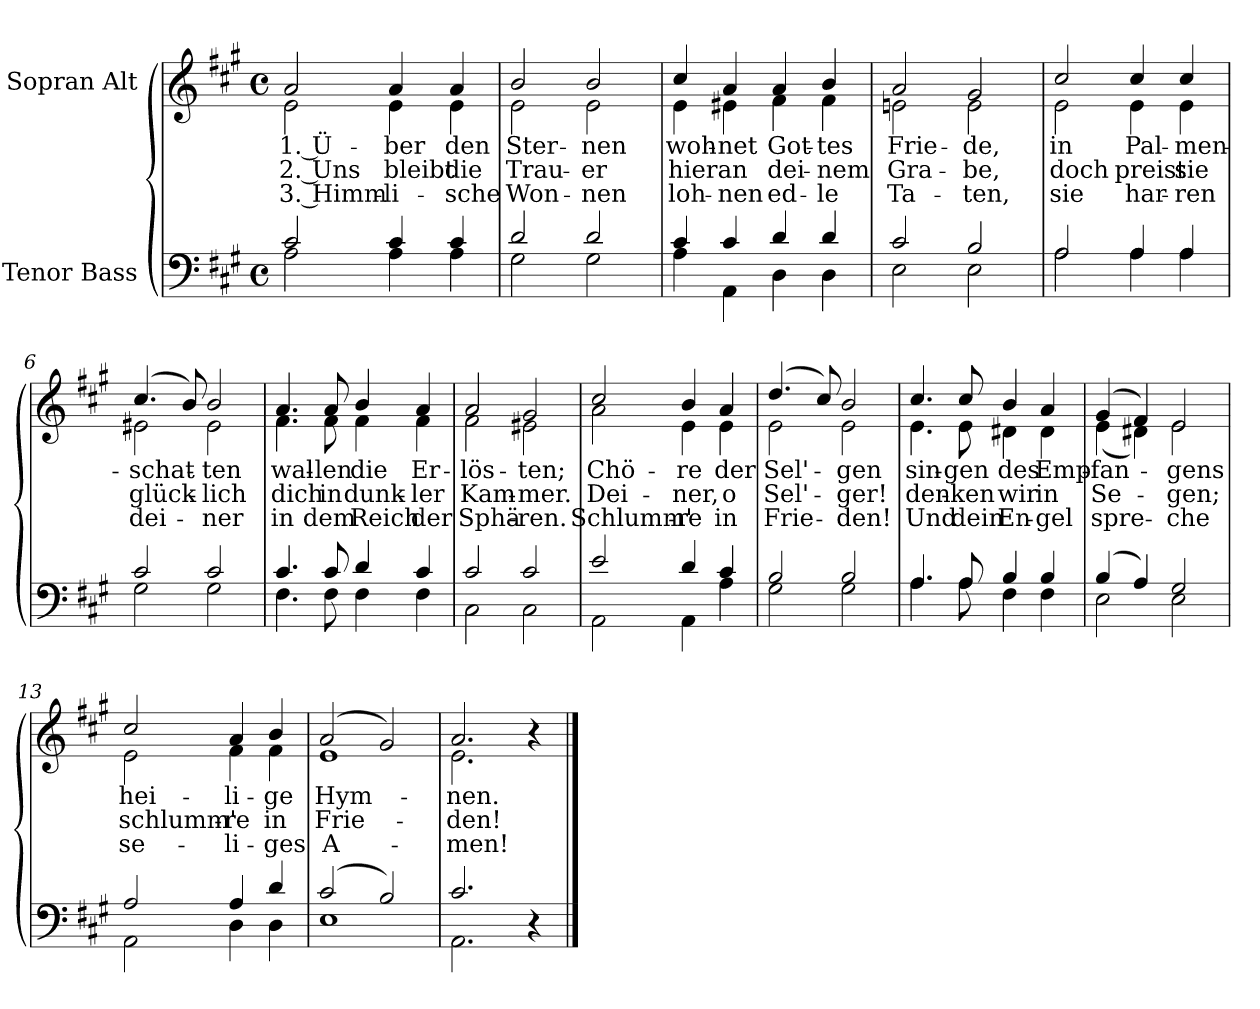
**kern	**kern	**text	**text	**text
*part2	*part1	*part1	*part1	*part1
*staff2	*staff1	*staff1	*staff1	*staff1
*I"Tenor Bass	*I"Sopran Alt	*	*	*
*clefF4	*clefG2	*	*	*
*k[f#c#g#]	*k[f#c#g#]	*	*	*
*M4/4	*M4/4	*	*	*
*met(c)	*met(c)	*	*	*
=1	=1	=1	=1	=1
*^	*	*	*	*
!	!	!LO:TX:a:B:t=Mäßig langsam und getragen	!	!	!
!	!	!	!LO:LY:b	!LO:LY:b	!LO:LY:b
*	*	*^	*	*	*
2c#/	2A\	2a/	2e\	1. Ü-	2. Uns	3. Himm-
!	!	!	!	!LO:LY:b	!LO:LY:b	!LO:LY:b
4c#/	4A\	4a/	4e\	-ber	bleibt	-li-
!	!	!	!	!LO:LY:b	!LO:LY:b	!LO:LY:b
4c#/	4A\	4a/	4e\	den	die	-sche
=2	=2	=2	=2	=2	=2	=2
!	!	!	!	!LO:LY:b	!LO:LY:b	!LO:LY:b
2d/	2G#\	2b/	2e\	Ster-	Trau-	Won-
!	!	!	!	!LO:LY:b	!LO:LY:b	!LO:LY:b
2d/	2G#\	2b/	2e\	-nen	-er	-nen
=3	=3	=3	=3	=3	=3	=3
!	!	!	!	!LO:LY:b	!LO:LY:b	!LO:LY:b
4c#/	4A\	4cc#/	4e\	woh-	hier	loh-
!	!	!	!	!LO:LY:b	!LO:LY:b	!LO:LY:b
4c#/	4AA\	4a/	4e#X\	-net	an	-nen
!	!	!	!	!LO:LY:b	!LO:LY:b	!LO:LY:b
4d/	4D\	4a/	4f#\	Got-	dei-	ed-
!	!	!	!	!LO:LY:b	!LO:LY:b	!LO:LY:b
4d/	4D\	4b/	4f#\	-tes	-nem	-le
=4	=4	=4	=4	=4	=4	=4
!	!	!	!	!LO:LY:b	!LO:LY:b	!LO:LY:b
2c#/	2E\	2a/	2en\	Frie-	Gra-	Ta-
!	!	!	!	!LO:LY:b	!LO:LY:b	!LO:LY:b
2B/	2E\	2g#/	2e\	-de,	-be,	-ten,
!!LO:LB:g=z	!!
=5	=5	=5	=5	=5	=5	=5
!	!	!	!	!LO:LY:b	!LO:LY:b	!LO:LY:b
2A/	2A\	2cc#/	2e\	in	doch	sie
!	!	!	!	!LO:LY:b	!LO:LY:b	!LO:LY:b
4A/	4A\	4cc#/	4e\	Pal-	preist	har-
!	!	!	!	!LO:LY:b	!LO:LY:b	!LO:LY:b
4A/	4A\	4cc#/	4e\	-men-	sie	-ren
=6	=6	=6	=6	=6	=6	=6
!	!	!	!	!LO:LY:b	!LO:LY:b	!LO:LY:b
2c#/	2G#\	(4.cc#/	2e#X\	-schat-	glück-	dei-
.	.	8b/)	.	.	.	.
!	!	!	!	!LO:LY:b	!LO:LY:b	!LO:LY:b
2c#/	2G#\	2b/	2e#\	-ten	-lich	-ner
=7	=7	=7	=7	=7	=7	=7
!	!	!	!	!LO:LY:b	!LO:LY:b	!LO:LY:b
4.c#/	4.F#\	4.a/	4.f#\	wal-	dich	in
!	!	!	!	!LO:LY:b	!LO:LY:b	!LO:LY:b
8c#/	8F#\	8a/	8f#\	-len	in	dem
!	!	!	!	!LO:LY:b	!LO:LY:b	!LO:LY:b
4d/	4F#\	4b/	4f#\	die	dunk-	Reich
!	!	!	!	!LO:LY:b	!LO:LY:b	!LO:LY:b
4c#/	4F#\	4a/	4f#\	Er-	-ler	der
=8	=8	=8	=8	=8	=8	=8
!	!	!	!	!LO:LY:b	!LO:LY:b	!LO:LY:b
2c#/	2C#\	2a/	2f#\	-lös-	Kam-	Sphä-
!	!	!	!	!LO:LY:b	!LO:LY:b	!LO:LY:b
2c#/	2C#\	2g#/	2e#X\	-ten;	-mer.	-ren.
!!LO:LB:g=z	!!
=9	=9	=9	=9	=9	=9	=9
!	!	!	!	!LO:LY:b	!LO:LY:b	!LO:LY:b
2e/	2AA\	2cc#/	2a\	Chö-	Dei-	Schlumm'-
!	!	!	!	!LO:LY:b	!LO:LY:b	!LO:LY:b
4d/	4AA\	4b/	4e\	-re	-ner,	-re
!	!	!	!	!LO:LY:b	!LO:LY:b	!LO:LY:b
4c#/	4A\	4a/	4e\	der	o	in
=10	=10	=10	=10	=10	=10	=10
!	!	!	!	!LO:LY:b	!LO:LY:b	!LO:LY:b
2B/	2G#\	(4.dd/	2e\	Sel'-	Sel'-	Frie-
.	.	8cc#/)	.	.	.	.
!	!	!	!	!LO:LY:b	!LO:LY:b	!LO:LY:b
2B/	2G#\	2b/	2e\	-gen	-ger!	-den!
=11	=11	=11	=11	=11	=11	=11
!	!	!	!	!LO:LY:b	!LO:LY:b	!LO:LY:b
4.A/	4.A\	4.cc#/	4.e\	sin-	den-	Und
!	!	!	!	!LO:LY:b	!LO:LY:b	!LO:LY:b
8A/	8A\	8cc#/	8e\	-gen	-ken	dein
!	!	!	!	!LO:LY:b	!LO:LY:b	!LO:LY:b
4B/	4F#\	4b/	4d#X\	des	wir	En-
!	!	!	!	!LO:LY:b	!LO:LY:b	!LO:LY:b
4B/	4F#\	4a/	4d#\	Emp-	in	-gel
!!LO:LB:g=z	!!
=12	=12	=12	=12	=12	=12	=12
!	!	!	!	!LO:LY:b	!LO:LY:b	!LO:LY:b
(4B/	2E\	(4g#/	(4e\	-fan-	Se-	spre-
4A/)	.	4f#/)	4d#X\)	.	.	.
!	!	!	!	!LO:LY:b	!LO:LY:b	!LO:LY:b
2G#/	2E\	2e/	2e\	-gens	-gen;	-che
=13	=13	=13	=13	=13	=13	=13
!	!	!	!	!LO:LY:b	!LO:LY:b	!LO:LY:b
2A/	2AA\	2cc#/	2e\	hei-	schlumm'-	se-
!	!	!	!	!LO:LY:b	!LO:LY:b	!LO:LY:b
4A/	4D\	4a/	4f#\	-li-	-re	-li-
!	!	!	!	!LO:LY:b	!LO:LY:b	!LO:LY:b
4d/	4D\	4b/	4f#\	-ge	in	-ges
=14	=14	=14	=14	=14	=14	=14
!	!	!	!	!LO:LY:b	!LO:LY:b	!LO:LY:b
(2c#/	1E	(2a/	1e	Hym-	Frie-	A-
2B/)	.	2g#/)	.	.	.	.
=15	=15	=15	=15	=15	=15	=15
!	!	!	!	!LO:LY:b	!LO:LY:b	!LO:LY:b
2.c#/	2.AA\	2.a/	2.e\	-nen.	-den!	-men!
4r	4ryy	4r	4ryy	.	.	.
*v	*v	*	*	*	*	*
*	*v	*v	*	*	*
==	==	==	==	==
*-	*-	*-	*-	*-
